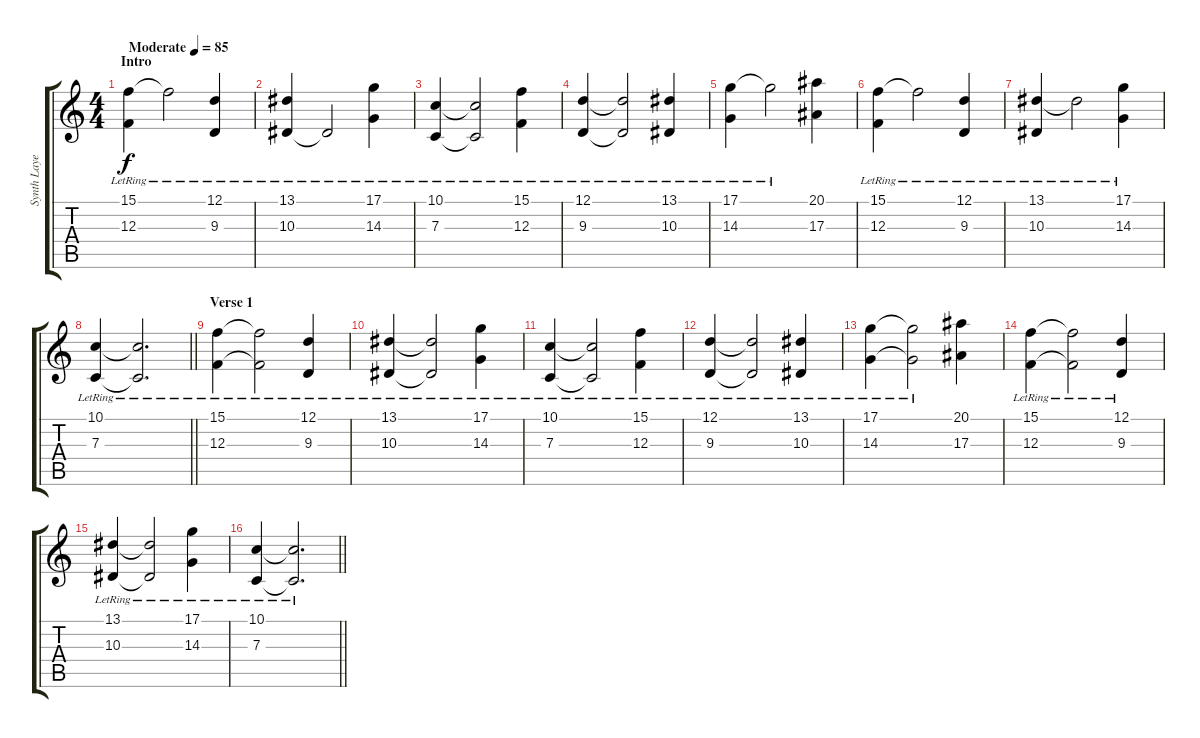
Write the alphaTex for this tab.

\track ("Synth Layer" "Synth Laye") {instrument pad2warm}
\staff {score tabs}
\tuning (D4 A3 F3 C3 G2 C2) {hide}
\ts (4 4)
\section ("" "Intro")
\tempo (85 "Moderate")
\clef g2
\ks c
(15.1{lr} 12.3{lr}).4{dy f instrument pad2warm} 15.1{lr t}.2 (12.1{lr} 9.3{lr}).4 |
(13.1{lr} 10.3{lr}).4 10.3{lr t}.2 (17.1{lr} 14.3{lr}).4 |
(10.1{lr} 7.3{lr}).4 (10.1{lr t} 7.3{lr t}).2 (15.1{lr} 12.3{lr}).4 |
(12.1{lr} 9.3{lr}).4 (12.1{lr t} 9.3{lr t}).2 (13.1{lr} 10.3{lr}).4 |
(17.1{lr} 14.3{lr}).4 17.1{lr t}.2 (20.1 17.3).4 |
(15.1{lr} 12.3{lr}).4 15.1{lr t}.2 (12.1{lr} 9.3{lr}).4 |
(13.1{lr} 10.3{lr}).4 13.1{lr t}.2 (17.1{lr} 14.3{lr}).4 |
\barLineRight lightlight
(10.1{lr} 7.3{lr}).4 (10.1{lr t} 7.3{lr t}).2{d} |
\section ("" "Verse 1")
(15.1{lr} 12.3{lr}).4{volume 9} (15.1{lr t} 12.3{lr t}).2 (12.1{lr} 9.3{lr}).4 |
(13.1{lr} 10.3{lr}).4 (13.1{lr t} 10.3{lr t}).2 (17.1{lr} 14.3{lr}).4 |
(10.1{lr} 7.3{lr}).4 (10.1{lr t} 7.3{lr t}).2 (15.1{lr} 12.3{lr}).4 |
(12.1{lr} 9.3{lr}).4 (12.1{lr t} 9.3{lr t}).2 (13.1{lr} 10.3{lr}).4 |
(17.1{lr} 14.3{lr}).4 (17.1{lr t} 14.3{lr t}).2 (20.1 17.3).4 |
(15.1{lr} 12.3{lr}).4 (15.1{lr t} 12.3{lr t}).2 (12.1{lr} 9.3{lr}).4 |
(13.1{lr} 10.3{lr}).4 (13.1{lr t} 10.3{lr t}).2 (17.1{lr} 14.3{lr}).4 |
\barLineRight lightlight
(10.1 7.3{lr}).4 (10.1{t} 7.3{lr t}).2{d}
